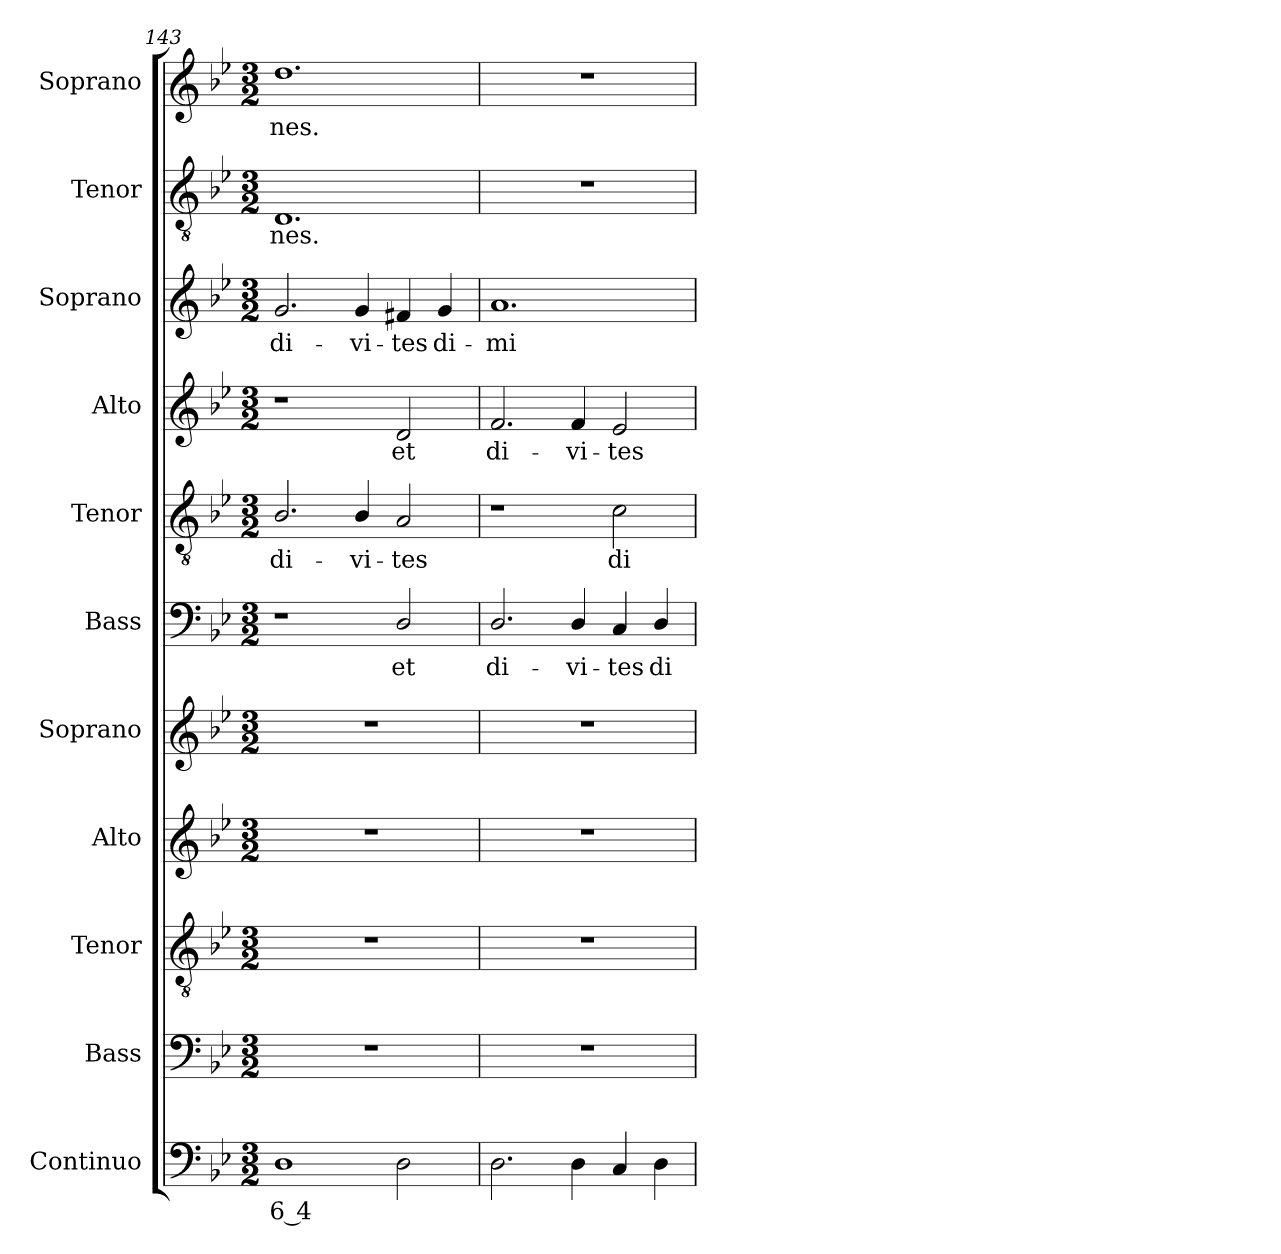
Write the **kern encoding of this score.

**kern	**text	**kern	**kern	**kern	**kern	**kern	**text	**kern	**text	**kern	**text	**kern	**text	**kern	**text	**kern	**text
*part11	*part11	*part10	*part9	*part8	*part7	*part6	*part6	*part5	*part5	*part4	*part4	*part3	*part3	*part2	*part2	*part1	*part1
*staff11	*staff11	*staff10	*staff9	*staff8	*staff7	*staff6	*staff6	*staff5	*staff5	*staff4	*staff4	*staff3	*staff3	*staff2	*staff2	*staff1	*staff1
*I"Continuo	*	*I"Bass	*I"Tenor	*I"Alto	*I"Soprano	*I"Bass	*	*I"Tenor	*	*I"Alto	*	*I"Soprano	*	*I"Tenor	*	*I"Soprano	*
*I'Cont.	*	*I'B.	*I'T.	*I'A.	*I'S.	*I'B.	*	*I'T.	*	*I'A.	*	*I'S.	*	*I'T.	*	*I'S.	*
*clefF4	*	*clefF4	*clefGv2	*clefG2	*clefG2	*clefF4	*	*clefGv2	*	*clefG2	*	*clefG2	*	*clefGv2	*	*clefG2	*
*	*	*	*ITrd7c12	*	*	*	*	*ITrd7c12	*	*	*	*	*	*ITrd7c12	*	*	*
*k[b-e-]	*	*k[b-e-]	*k[b-e-]	*k[b-e-]	*k[b-e-]	*k[b-e-]	*	*k[b-e-]	*	*k[b-e-]	*	*k[b-e-]	*	*k[b-e-]	*	*k[b-e-]	*
*B-:	*	*B-:	*B-:	*B-:	*B-:	*B-:	*	*B-:	*	*B-:	*	*B-:	*	*B-:	*	*B-:	*
*M3/2	*	*M3/2	*M3/2	*M3/2	*M3/2	*M3/2	*	*M3/2	*	*M3/2	*	*M3/2	*	*M3/2	*	*M3/2	*
=143	=143	=143	=143	=143	=143	=143	=143	=143	=143	=143	=143	=143	=143	=143	=143	=143	=143
!	!LO:LY:b:color=#000000	!LO:N:vis=1	!LO:N:vis=1	!LO:N:vis=1	!LO:N:vis=1	!	!	!	!	!	!	!	!	!	!	!	!
!	!	!	!	!	!	!	!	!	!LO:LY:b:color=#000000	!	!	!	!	!	!	!	!
!	!	!	!	!	!	!	!	!	!	!	!	!	!LO:LY:b:color=#000000	!	!	!	!
!	!	!	!	!	!	!	!	!	!	!	!	!	!	!	!LO:LY:b:color=#000000	!	!
!	!	!	!	!	!	!	!	!	!	!	!	!	!	!	!	!	!LO:LY:b:color=#000000
1Di	6 4	1.r	1.r	1.r	1.r	1r	.	2.BB-i/	di-	1r	.	2.gi/	di-	1.DDi	-nes.	1.ddi	-nes.
!	!	!	!	!	!	!	!	!	!LO:LY:b:color=#000000	!	!	!	!	!	!	!	!
!	!	!	!	!	!	!	!	!	!	!	!	!	!LO:LY:b:color=#000000	!	!	!	!
.	.	.	.	.	.	.	.	4BB-i/	-vi-	.	.	4gi/	-vi-	.	.	.	.
!	!	!	!	!	!	!	!LO:LY:b:color=#000000	!	!	!	!	!	!	!	!	!	!
!	!	!	!	!	!	!	!	!	!LO:LY:b:color=#000000	!	!	!	!	!	!	!	!
!	!	!	!	!	!	!	!	!	!	!	!LO:LY:b:color=#000000	!	!	!	!	!	!
!	!	!	!	!	!	!	!	!	!	!	!	!	!LO:LY:b:color=#000000	!	!	!	!
2Di\	.	.	.	.	.	2Di/	et	2AAi/	-tes	2di/	et	4f#Xi/	-tes	.	.	.	.
!	!	!	!	!	!	!	!	!	!	!	!	!	!LO:LY:b:color=#000000	!	!	!	!
.	.	.	.	.	.	.	.	.	.	.	.	4gi/	di-	.	.	.	.
=144	=144	=144	=144	=144	=144	=144	=144	=144	=144	=144	=144	=144	=144	=144	=144	=144	=144
!	!	!LO:N:vis=1	!LO:N:vis=1	!LO:N:vis=1	!LO:N:vis=1	!	!	!	!	!	!	!	!	!	!	!	!
!	!	!	!	!	!	!	!LO:LY:b:color=#000000	!	!	!	!	!	!	!	!	!	!
!	!	!	!	!	!	!	!	!	!	!	!LO:LY:b:color=#000000	!	!	!	!	!	!
!	!	!	!	!	!	!	!	!	!	!	!	!	!LO:LY:b:color=#000000	!LO:N:vis=1	!	!LO:N:vis=1	!
2.Di\	.	1.r	1.r	1.r	1.r	2.Di/	di-	1r	.	2.fi/	di-	1.ai	-mi-	1.r	.	1.r	.
!	!	!	!	!	!	!	!LO:LY:b:color=#000000	!	!	!	!	!	!	!	!	!	!
!	!	!	!	!	!	!	!	!	!	!	!LO:LY:b:color=#000000	!	!	!	!	!	!
4Di\	.	.	.	.	.	4Di/	-vi-	.	.	4fi/	-vi-	.	.	.	.	.	.
!	!	!	!	!	!	!	!LO:LY:b:color=#000000	!	!	!	!	!	!	!	!	!	!
!	!	!	!	!	!	!	!	!	!LO:LY:b:color=#000000	!	!	!	!	!	!	!	!
!	!	!	!	!	!	!	!	!	!	!	!LO:LY:b:color=#000000	!	!	!	!	!	!
4Ci/	.	.	.	.	.	4Ci/	-tes	2Ci\	di-	2e-i/	-tes	.	.	.	.	.	.
!	!	!	!	!	!	!	!LO:LY:b:color=#000000	!	!	!	!	!	!	!	!	!	!
4Di\	.	.	.	.	.	4Di/	di-	.	.	.	.	.	.	.	.	.	.
=	=	=	=	=	=	=	=	=	=	=	=	=	=	=	=	=	=
*-	*-	*-	*-	*-	*-	*-	*-	*-	*-	*-	*-	*-	*-	*-	*-	*-	*-
